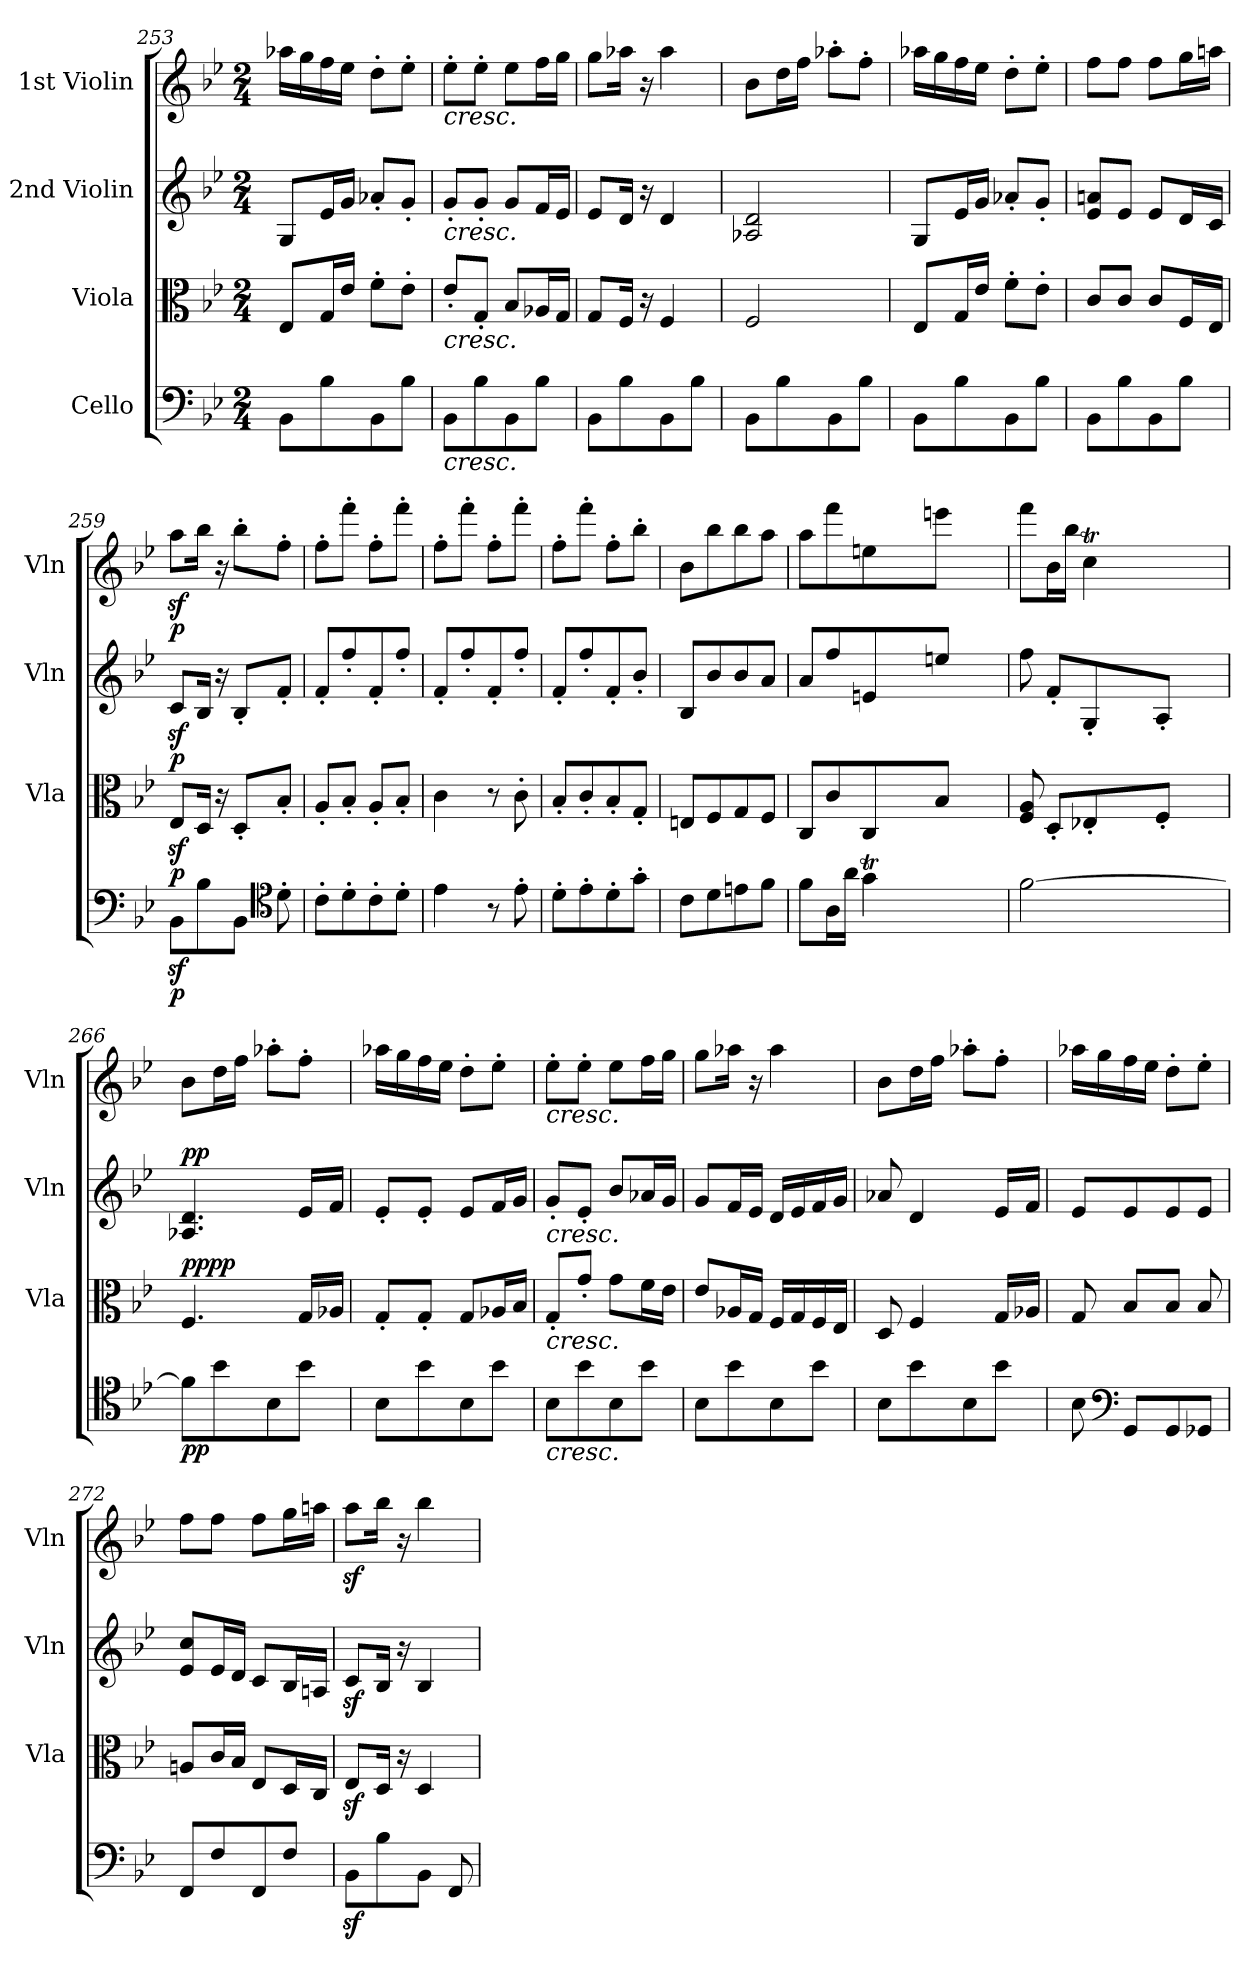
**kern	**dynam	**kern	**dynam	**kern	**dynam	**kern	**dynam
*part4	*part4	*part3	*part3	*part2	*part2	*part1	*part1
*staff4	*staff4	*staff3	*staff3	*staff2	*staff2	*staff1	*staff1
*I"Cello	*	*I"Viola	*	*I"2nd Violin	*	*I"1st Violin	*
*	*	*I'Vla	*	*I'Vln	*	*I'Vln	*
*clefF4	*	*clefC3	*	*clefG2	*	*clefG2	*
*k[b-e-]	*	*k[b-e-]	*	*k[b-e-]	*	*k[b-e-]	*
*B-:	*	*B-:	*	*B-:	*	*B-:	*
*M2/4	*	*M2/4	*	*M2/4	*	*M2/4	*
=253	=253	=253	=253	=253	=253	=253	=253
8BB-\L	.	8E-/L	.	8G/L	.	16aa-X\LL	.
.	.	.	.	.	.	16gg\	.
8B-\	.	16G/L	.	16e-/L	.	16ff\	.
.	.	16e-/JJ	.	16g/JJ	.	16ee-\JJ	.
8BB-\	.	8f'\L	.	8a-X'/L	.	8dd'\L	.
8B-\J	.	8e-'\J	.	8g'/J	.	8ee-'\J	.
=254	=254	=254	=254	=254	=254	=254	=254
!	!	!	!	!	!	!LO:TX:b:i:t=cresc.	!
!	!	!	!	!LO:TX:b:i:t=cresc.	!	!	!
!	!	!LO:TX:b:i:t=cresc.	!	!	!	!	!
!LO:TX:b:i:t=cresc.	!	!	!	!	!	!	!
8BB-\L	.	8e-'/L	.	8g'/L	.	8ee-'\L	.
8B-\	.	8G'/J	.	8g'/J	.	8ee-'\J	.
8BB-\	.	8B-/L	.	8g/L	.	8ee-\L	.
8B-\J	.	16A-X/L	.	16f/L	.	16ff\L	.
.	.	16G/JJ	.	16e-/JJ	.	16gg\JJ	.
=255	=255	=255	=255	=255	=255	=255	=255
8BB-\L	.	8G/L	.	8e-/L	.	8gg\L	.
8B-\	.	16F/Jk	.	16d/Jk	.	16aa-X\Jk	.
.	.	16r	.	16r	.	16r	.
8BB-\	.	4F/	.	4d/	.	4aa-\	.
8B-\J	.	.	.	.	.	.	.
=256	=256	=256	=256	=256	=256	=256	=256
8BB-\L	.	2F/	.	2A-X/ 2d/	.	8b-\L	.
8B-\	.	.	.	.	.	16dd\L	.
.	.	.	.	.	.	16ff\JJ	.
8BB-\	.	.	.	.	.	8aa-X'\L	.
8B-\J	.	.	.	.	.	8ff'\J	.
!!LO:PB:g=z
=257	=257	=257	=257	=257	=257	=257	=257
8BB-\L	.	8E-/L	.	8G/L	.	16aa-X\LL	.
.	.	.	.	.	.	16gg\	.
8B-\	.	16G/L	.	16e-/L	.	16ff\	.
.	.	16e-/JJ	.	16g/JJ	.	16ee-\JJ	.
8BB-\	.	8f'\L	.	8a-X'/L	.	8dd'\L	.
8B-\J	.	8e-'\J	.	8g'/J	.	8ee-'\J	.
!!LO:LB:g=z
=258	=258	=258	=258	=258	=258	=258	=258
8BB-\L	.	8c/L	.	8e-/ 8an/L	.	8ff\L	.
8B-\	.	8c/J	.	8e-/J	.	8ff\J	.
8BB-\	.	8c/L	.	8e-/L	.	8ff\L	.
8B-\J	.	16F/L	.	16d/L	.	16gg\L	.
.	.	16E-/JJ	.	16c/JJ	.	16aan\JJ	.
=259	=259	=259	=259	=259	=259	=259	=259
!	!LO:DY:b	!	!LO:DY:b	!	!LO:DY:b	!	!LO:DY:b
8BB-z<\L	p	8E-z</L	p	8cz</L	p	8aaz<\L	p
8B-\	.	16D/Jk	.	16B-/Jk	.	16bb-\Jk	.
.	.	16r	.	16r	.	16r	.
8BB-\J	.	8D'/L	.	8B-'/L	.	8bb-'\L	.
*clefC4	*	*	*	*	*	*	*
8d'\	.	8B-'/J	.	8f'/J	.	8ff'\J	.
=260	=260	=260	=260	=260	=260	=260	=260
8c'\L	.	8A'/L	.	8f'/L	.	8ff'\L	.
8d'\	.	8B-'/J	.	8ff'/	.	8fff'\J	.
8c'\	.	8A'/L	.	8f'/	.	8ff'\L	.
8d'\J	.	8B-'/J	.	8ff'/J	.	8fff'\J	.
=261	=261	=261	=261	=261	=261	=261	=261
4e-\	.	4c\	.	8f'/L	.	8ff'\L	.
.	.	.	.	8ff'/	.	8fff'\J	.
8r	.	8r	.	8f'/	.	8ff'\L	.
8e-'\	.	8c'\	.	8ff'/J	.	8fff'\J	.
=262	=262	=262	=262	=262	=262	=262	=262
8d'\L	.	8B-'/L	.	8f'/L	.	8ff'\L	.
8e-'\	.	8c'/	.	8ff'/	.	8fff'\J	.
8d'\	.	8B-'/	.	8f'/	.	8ff'\L	.
8g'\J	.	8G'/J	.	8b-'/J	.	8bb-'\J	.
=263	=263	=263	=263	=263	=263	=263	=263
8c\L	.	8En/L	.	8B-/L	.	8b-\L	.
8d\	.	8F/	.	8b-/	.	8bb-\	.
8en\	.	8G/	.	8b-/	.	8bb-\	.
8f\J	.	8F/J	.	8a/J	.	8aa\J	.
!!LO:LB:g=z
=264	=264	=264	=264	=264	=264	=264	=264
*^	*	*	*	*	*	*	*
8f\L	4ryy	.	8C/L	.	8a/L	.	8aa\L	.
16A\L	.	.	8c/	.	8ff/	.	8fff\	.
16a\JJ	.	.	.	.	.	.	.	.
4gT\	32g\LLLyy	.	8C/	.	8en/	.	8een\	.
.	32a\yy	.	.	.	.	.	.	.
.	32g\yy	.	.	.	.	.	.	.
.	32a\yy	.	.	.	.	.	.	.
.	32g\yy	.	8B-/J	.	8een/J	.	8eeen\J	.
.	32a\yy	.	.	.	.	.	.	.
.	32f\yy	.	.	.	.	.	.	.
.	32g\JJJyy	.	.	.	.	.	.	.
*v	*v	*	*	*	*	*	*	*
=265	=265	=265	=265	=265	=265	=265	=265
*	*	*	*	*	*	*^	*
[2f\	.	8F/ 8A/	.	8ff\	.	8fff\L	4ryy	.
.	.	8D'/L	.	8f'/L	.	16b-\L	.	.
.	.	.	.	.	.	16bb-\JJ	.	.
.	.	8E-X'/	.	8G'/	.	4ccT\	32cc\LLLyy	.
.	.	.	.	.	.	.	32dd\yy	.
.	.	.	.	.	.	.	32cc\yy	.
.	.	.	.	.	.	.	32dd\yy	.
.	.	8F'/J	.	8A'/J	.	.	32cc\yy	.
.	.	.	.	.	.	.	32dd\yy	.
.	.	.	.	.	.	.	32b-\yy	.
.	.	.	.	.	.	.	32cc\JJJyy	.
!!LO:PB:g=z
=266	=266	=266	=266	=266	=266	=266	=266	=266
!	!LO:DY:b	!	!LO:DY:b	!	!	!	!	!
!	!	!	!LO:DY:n=1:a	!	!LO:DY:a	!	!	!
*	*	*	*	*	*	*v	*v	*
8f\L]	pp	4.F/	pp pp	4.A-X/ 4.d/	pp	8b-\L	.
8b-\	.	.	.	.	.	16dd\L	.
.	.	.	.	.	.	16ff\JJ	.
8B-\	.	.	.	.	.	8aa-X'\L	.
8b-\J	.	16G/LL	.	16e-/LL	.	8ff'\J	.
.	.	16A-X/JJ	.	16f/JJ	.	.	.
=267	=267	=267	=267	=267	=267	=267	=267
8B-\L	.	8G'/L	.	8e-'/L	.	16aa-X\LL	.
.	.	.	.	.	.	16gg\	.
8b-\	.	8G'/J	.	8e-'/J	.	16ff\	.
.	.	.	.	.	.	16ee-\JJ	.
8B-\	.	8G/L	.	8e-/L	.	8dd'\L	.
8b-\J	.	16A-X/L	.	16f/L	.	8ee-'\J	.
.	.	16B-/JJ	.	16g/JJ	.	.	.
=268	=268	=268	=268	=268	=268	=268	=268
!	!	!	!	!	!	!LO:TX:b:i:t=cresc.	!
!	!	!	!	!LO:TX:b:i:t=cresc.	!	!	!
!	!	!LO:TX:b:i:t=cresc.	!	!	!	!	!
!LO:TX:b:i:t=cresc.	!	!	!	!	!	!	!
8B-\L	.	8G'/L	.	8g'/L	.	8ee-'\L	.
8b-\	.	8g'/J	.	8e-'/J	.	8ee-'\J	.
8B-\	.	8g\L	.	8b-/L	.	8ee-\L	.
8b-\J	.	16f\L	.	16a-X/L	.	16ff\L	.
.	.	16e-\JJ	.	16g/JJ	.	16gg\JJ	.
=269	=269	=269	=269	=269	=269	=269	=269
8B-\L	.	8e-/L	.	8g/L	.	8gg\L	.
8b-\	.	16A-X/L	.	16f/L	.	16aa-X\Jk	.
.	.	16G/JJ	.	16e-/JJ	.	16r	.
8B-\	.	16F/LL	.	16d/LL	.	4aa-\	.
.	.	16G/	.	16e-/	.	.	.
8b-\J	.	16F/	.	16f/	.	.	.
.	.	16E-/JJ	.	16g/JJ	.	.	.
=270	=270	=270	=270	=270	=270	=270	=270
8B-\L	.	8D/	.	8a-X/	.	8b-\L	.
8b-\	.	4F/	.	4d/	.	16dd\L	.
.	.	.	.	.	.	16ff\JJ	.
8B-\	.	.	.	.	.	8aa-X'\L	.
8b-\J	.	16G/LL	.	16e-/LL	.	8ff'\J	.
.	.	16A-X/JJ	.	16f/JJ	.	.	.
=271	=271	=271	=271	=271	=271	=271	=271
8B-\	.	8G/	.	8e-/L	.	16aa-X\LL	.
.	.	.	.	.	.	16gg\	.
*clefF4	*	*	*	*	*	*	*
8GG/L	.	8B-/L	.	8e-/	.	16ff\	.
.	.	.	.	.	.	16ee-\JJ	.
8GG/	.	8B-/J	.	8e-/	.	8dd'\L	.
8GG-X/J	.	8B-/	.	8e-/J	.	8ee-'\J	.
!!LO:LB:g=z
=272	=272	=272	=272	=272	=272	=272	=272
8FF/L	.	8An/L	.	8e-/ 8cc/L	.	8ff\L	.
8F/	.	16c/L	.	16e-/L	.	8ff\J	.
.	.	16B-/JJ	.	16d/JJ	.	.	.
8FF/	.	8E-/L	.	8c/L	.	8ff\L	.
8F/J	.	16D/L	.	16B-/L	.	16gg\L	.
.	.	16C/JJ	.	16An/JJ	.	16aan\JJ	.
!!LO:PB:g=z
=273	=273	=273	=273	=273	=273	=273	=273
8BB-z<\L	.	8E-z</L	.	8cz</L	.	8aaz<\L	.
8B-\	.	16D/Jk	.	16B-/Jk	.	16bb-\Jk	.
.	.	16r	.	16r	.	16r	.
8BB-\J	.	4D/	.	4B-/	.	4bb-\	.
8FF/	.	.	.	.	.	.	.
=	=	=	=	=	=	=	=
*-	*-	*-	*-	*-	*-	*-	*-
